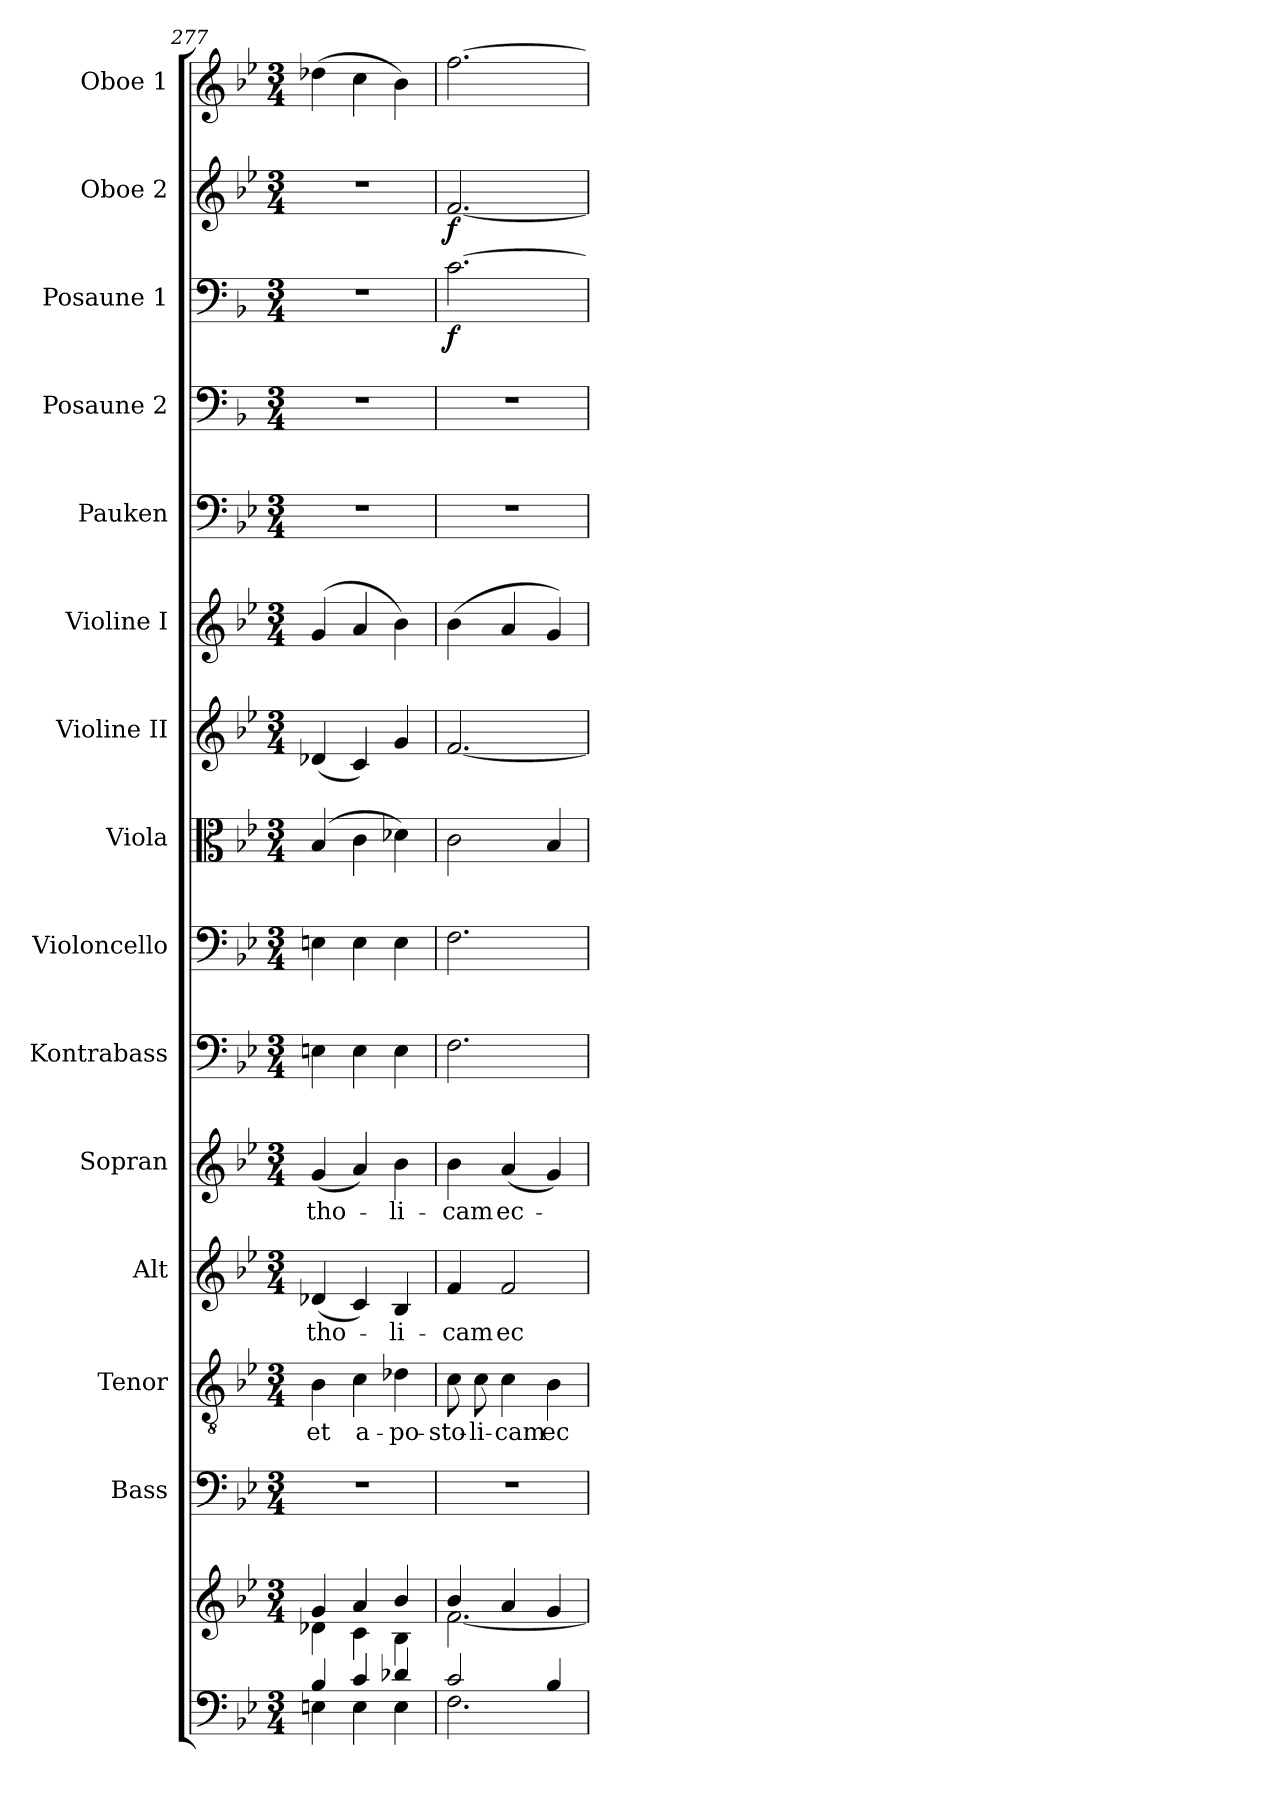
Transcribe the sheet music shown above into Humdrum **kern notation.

**kern	**kern	**kern	**kern	**text	**kern	**text	**kern	**text	**kern	**kern	**kern	**kern	**kern	**kern	**kern	**kern	**dynam	**kern	**dynam	**kern
*part15	*part15	*part14	*part13	*part13	*part12	*part12	*part11	*part11	*part10	*part9	*part8	*part7	*part6	*part5	*part4	*part3	*part3	*part2	*part2	*part1
*staff16	*staff15	*staff14	*staff13	*staff13	*staff12	*staff12	*staff11	*staff11	*staff10	*staff9	*staff8	*staff7	*staff6	*staff5	*staff4	*staff3	*staff3	*staff2	*staff2	*staff1
*	*	*I"Bass	*I"Tenor	*	*I"Alt	*	*I"Sopran	*	*I"Kontrabass	*I"Violoncello	*I"Viola	*I"Violine II	*I"Violine I	*I"Pauken	*I"Posaune 2	*I"Posaune 1	*	*I"Oboe 2	*	*I"Oboe 1
*	*	*I'B.	*I'T.	*	*I'A.	*	*I'S.	*	*I'Kb.	*I'Vc.	*I'Vla.	*I'Vl. II	*I'Vl. I	*I'Pk.	*I'Pos. 2	*I'Pos. 1	*	*I'Ob. 2	*	*I'Ob. 1
*clefF4	*clefG2	*clefF4	*clefGv2	*	*clefG2	*	*clefG2	*	*clefF4	*clefF4	*clefC3	*clefG2	*clefG2	*clefF4	*clefF4	*clefF4	*	*clefG2	*	*clefG2
*	*	*	*	*	*	*	*	*	*ITrd7c12	*	*	*	*	*	*ITrd4c7	*ITrd4c7	*	*	*	*
*k[b-e-]	*k[b-e-]	*k[b-e-]	*k[b-e-]	*	*k[b-e-]	*	*k[b-e-]	*	*k[b-e-]	*k[b-e-]	*k[b-e-]	*k[b-e-]	*k[b-e-]	*k[b-e-]	*k[b-e-]	*k[b-e-]	*	*k[b-e-]	*	*k[b-e-]
*B-:	*B-:	*B-:	*B-:	*	*B-:	*	*B-:	*	*B-:	*B-:	*B-:	*B-:	*B-:	*B-:	*B-:	*B-:	*	*B-:	*	*B-:
*M3/4	*M3/4	*M3/4	*M3/4	*	*M3/4	*	*M3/4	*	*M3/4	*M3/4	*M3/4	*M3/4	*M3/4	*M3/4	*M3/4	*M3/4	*	*M3/4	*	*M3/4
=277	=277	=277	=277	=277	=277	=277	=277	=277	=277	=277	=277	=277	=277	=277	=277	=277	=277	=277	=277	=277
*^	*^	*	*	*	*	*	*	*	*	*	*	*	*	*	*	*	*	*	*	*
!	!	!	!	!	!	!LO:LY:b	!	!LO:LY:b	!	!LO:LY:b	!	!	!	!	!	!	!	!	!	!	!	!
4B-/	4En\	4g/	4d-X\	2.r	4B-\	et	(<4d-X/	-tho-	(<4g/	-tho-	4EEn\	4En\	(4B-/	(<4d-X/	(4g/	2.r	2.r	2.r	.	2.r	.	(>4dd-X\
!	!	!	!	!	!	!LO:LY:b	!	!	!	!	!	!	!	!	!	!	!	!	!	!	!	!
4c/	4E\	4a/	4c\	.	4c\	a-	4c/)	.	4a/)	.	4EE\	4E\	4c\	4c/)	4a/	.	.	.	.	.	.	4cc\
!	!	!	!	!	!	!LO:LY:b	!	!LO:LY:b	!	!LO:LY:b	!	!	!	!	!	!	!	!	!	!	!	!
4d-X/	4E\	4b-/	4B-\	.	4d-X\	-po-	4B-/	-li-	4b-\	-li-	4EE\	4E\	4d-X\)	4g/	4b-\)	.	.	.	.	.	.	4b-\)
!!LO:PB:g=z
=278	=278	=278	=278	=278	=278	=278	=278	=278	=278	=278	=278	=278	=278	=278	=278	=278	=278	=278	=278	=278	=278	=278
!	!	!	!	!	!	!LO:LY:b	!	!LO:LY:b	!	!LO:LY:b	!	!	!	!	!	!	!	!	!LO:DY:b	!	!LO:DY:b	!
2c/	2.F\	4b-/	[<2.f\	2.r	8c\	-sto-	4f/	-cam	4b-\	-cam	2.FF\	2.F\	2c\	[2.f/	(>4b-\	2.r	2.r	[2.F\	f	[2.f/	f	[2.ff\
!	!	!	!	!	!	!LO:LY:b	!	!	!	!	!	!	!	!	!	!	!	!	!	!	!	!
.	.	.	.	.	8c\	-li-	.	.	.	.	.	.	.	.	.	.	.	.	.	.	.	.
!	!	!	!	!	!	!LO:LY:b	!	!LO:LY:b	!	!LO:LY:b	!	!	!	!	!	!	!	!	!	!	!	!
.	.	4a/	.	.	4c\	-cam	2f/	ec-	(<4a/	ec-	.	.	.	.	4a/	.	.	.	.	.	.	.
!	!	!	!	!	!	!LO:LY:b	!	!	!	!	!	!	!	!	!	!	!	!	!	!	!	!
4B-/	.	4g/	.	.	4B-\	ec-	.	.	4g/)	.	.	.	4B-/	.	4g/)	.	.	.	.	.	.	.
*v	*v	*	*	*	*	*	*	*	*	*	*	*	*	*	*	*	*	*	*	*	*	*
*	*v	*v	*	*	*	*	*	*	*	*	*	*	*	*	*	*	*	*	*	*	*
=	=	=	=	=	=	=	=	=	=	=	=	=	=	=	=	=	=	=	=	=
*-	*-	*-	*-	*-	*-	*-	*-	*-	*-	*-	*-	*-	*-	*-	*-	*-	*-	*-	*-	*-
